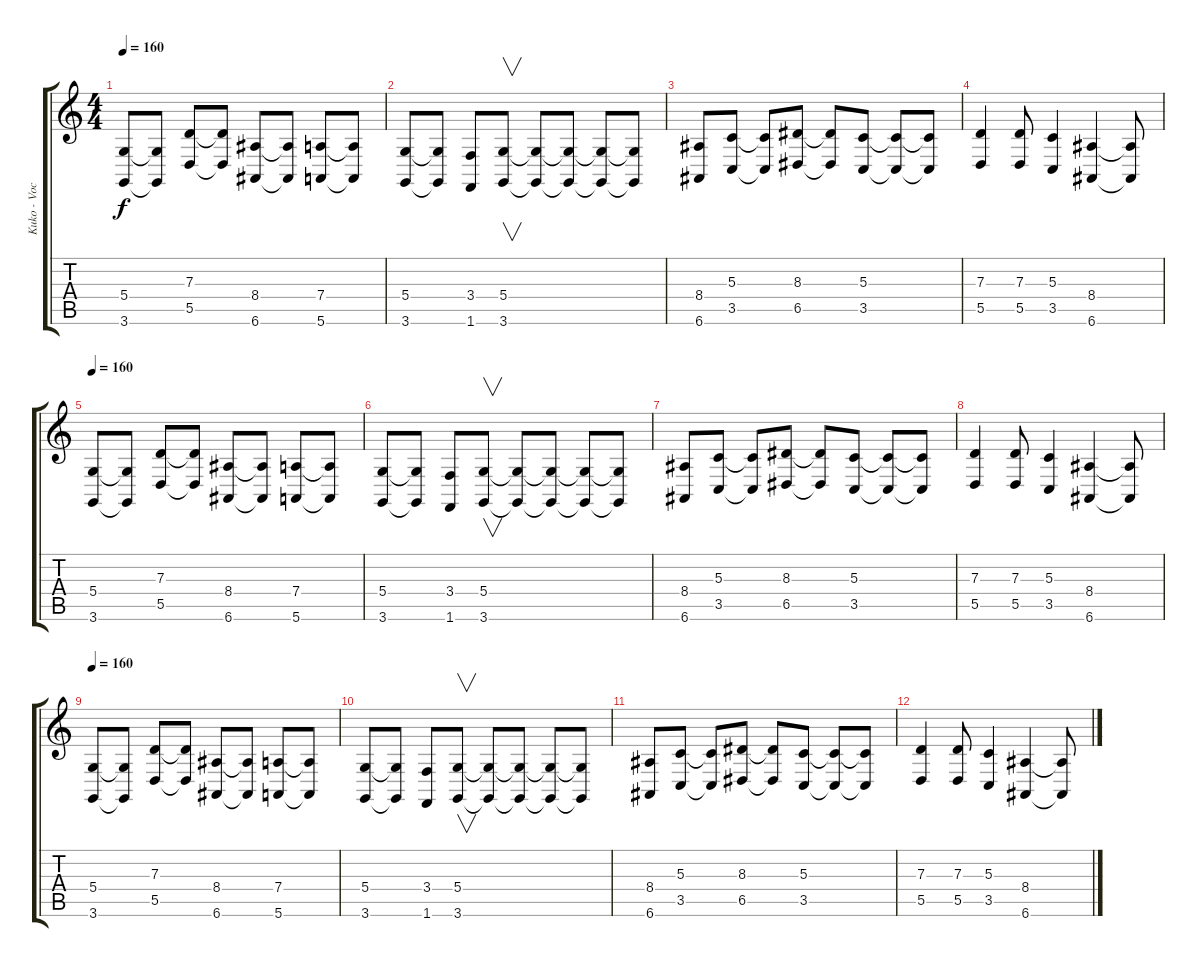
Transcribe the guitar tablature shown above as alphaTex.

\track ("Kuko - Vocals" "Kuko - Voc") {instrument lead2sawtooth}
\staff {score tabs}
\tuning (E4 B3 G3 D3 A2 E2) {hide}
\ts (4 4)
\tempo 160
\clef g2
\ks c
(5.4 3.6).8{dy f volume 10} (5.4{t} 3.6{t}).8 (7.3 5.5).8 (7.3{t} 5.5{t}).8 (8.4 6.6).8 (8.4{t} 6.6{t}).8 (7.4 5.6).8 (7.4{t} 5.6{t}).8 |
(5.4 3.6).8 (5.4{t} 3.6{t}).8 (3.4 1.6).8 (5.4 3.6).8{v} (5.4{t} 3.6{t}).8 (5.4{t} 3.6{t}).8 (5.4{t} 3.6{t}).8 (5.4{t} 3.6{t}).8 |
(8.4 6.6).8 (5.3 3.5).8 (5.3{t} 3.5{t}).8 (8.3 6.5).8 (8.3{t} 6.5{t}).8 (5.3 3.5).8 (5.3{t} 3.5{t}).8 (5.3{t} 3.5{t}).8 |
(7.3 5.5).4 (7.3 5.5).8 (5.3 3.5).4 (8.4 6.6).4 (8.4{t} 6.6{t}).8 |
\tempo 160
(5.4 3.6).8{volume 7} (5.4{t} 3.6{t}).8 (7.3 5.5).8 (7.3{t} 5.5{t}).8 (8.4 6.6).8 (8.4{t} 6.6{t}).8 (7.4 5.6).8 (7.4{t} 5.6{t}).8 |
(5.4 3.6).8 (5.4{t} 3.6{t}).8 (3.4 1.6).8 (5.4 3.6).8{v} (5.4{t} 3.6{t}).8 (5.4{t} 3.6{t}).8 (5.4{t} 3.6{t}).8 (5.4{t} 3.6{t}).8 |
(8.4 6.6).8 (5.3 3.5).8 (5.3{t} 3.5{t}).8 (8.3 6.5).8 (8.3{t} 6.5{t}).8 (5.3 3.5).8 (5.3{t} 3.5{t}).8 (5.3{t} 3.5{t}).8 |
(7.3 5.5).4 (7.3 5.5).8 (5.3 3.5).4 (8.4 6.6).4 (8.4{t} 6.6{t}).8 |
\tempo 160
(5.4 3.6).8{volume 0} (5.4{t} 3.6{t}).8 (7.3 5.5).8 (7.3{t} 5.5{t}).8 (8.4 6.6).8 (8.4{t} 6.6{t}).8 (7.4 5.6).8 (7.4{t} 5.6{t}).8 |
(5.4 3.6).8 (5.4{t} 3.6{t}).8 (3.4 1.6).8 (5.4 3.6).8{v} (5.4{t} 3.6{t}).8 (5.4{t} 3.6{t}).8 (5.4{t} 3.6{t}).8 (5.4{t} 3.6{t}).8 |
(8.4 6.6).8 (5.3 3.5).8 (5.3{t} 3.5{t}).8 (8.3 6.5).8 (8.3{t} 6.5{t}).8 (5.3 3.5).8 (5.3{t} 3.5{t}).8 (5.3{t} 3.5{t}).8 |
(7.3 5.5).4 (7.3 5.5).8 (5.3 3.5).4 (8.4 6.6).4 (8.4{t} 6.6{t}).8
